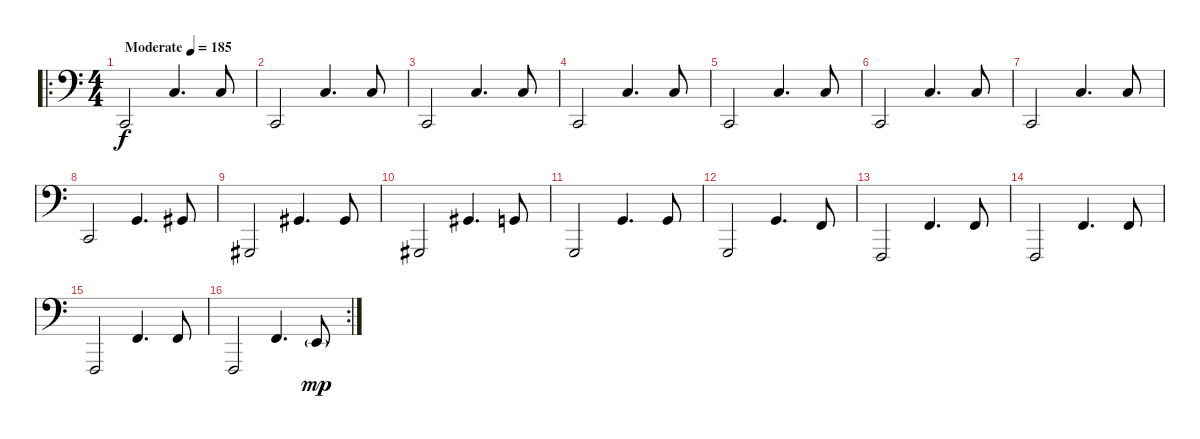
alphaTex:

\track (" " " ") {instrument brightacousticpiano}
\staff {score}
\tuning (E1 D1 B0 G0 D0 B-1) {hide}
\ro
\ts (4 4)
\tempo (185 "Moderate")
\clef f4
\ks c
8.1.2{dy f instrument brightacousticpiano} 20.1.4{d} 20.1.8 |
8.1.2 20.1.4{d} 20.1.8 |
8.1.2 20.1.4{d} 20.1.8 |
8.1.2 20.1.4{d} 20.1.8 |
8.1.2 20.1.4{d} 20.1.8 |
8.1.2 20.1.4{d} 20.1.8 |
8.1.2 20.1.4{d} 20.1.8 |
8.1.2 17.2.4{d} 18.2.8 |
6.2.2 16.1.4{d} 18.2.8 |
6.2.2 16.1.4{d} 15.1.8 |
3.1.2 17.2.4{d} 15.1.8 |
3.1.2 17.2.4{d} 15.2.8 |
3.2.2 13.1.4{d} 15.2.8 |
3.2.2 13.1.4{d} 15.2.8 |
3.2.2 13.1.4{d} 15.2.8 |
\rc 2
3.2.2 13.1.4{d} 12.1{g}.8{dy mp}
